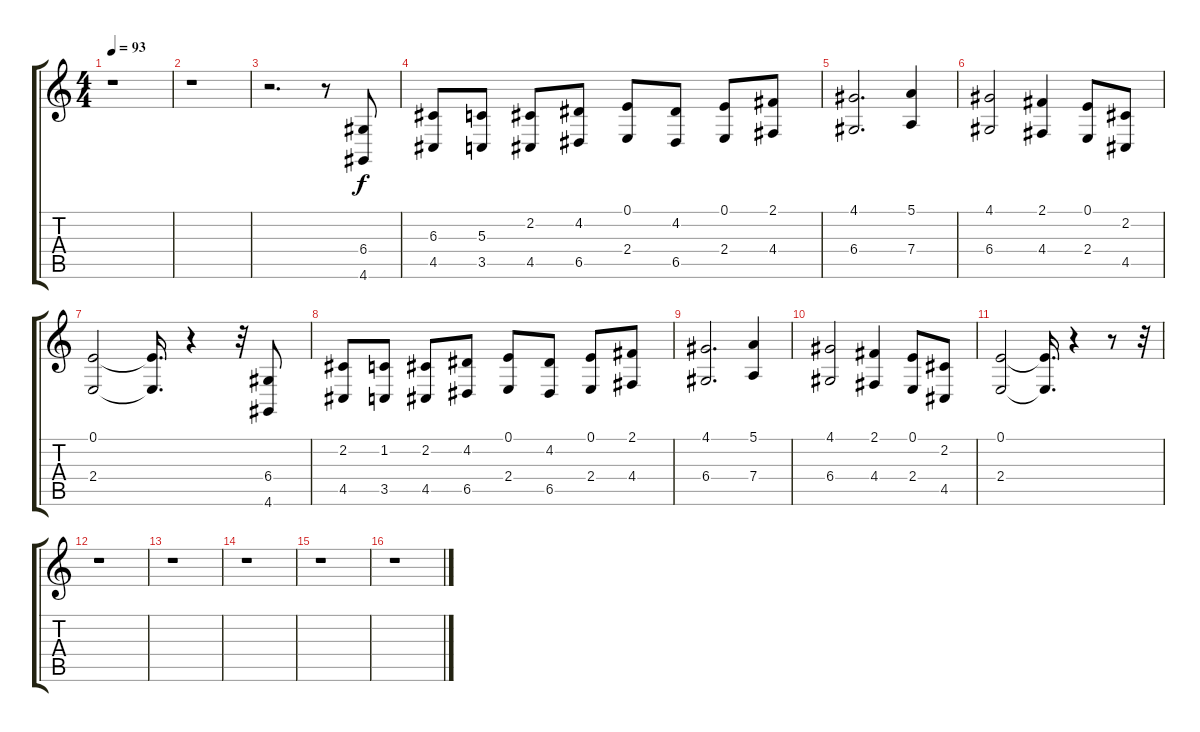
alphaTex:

\track "" {instrument trombone}
\staff {score tabs}
\tuning (E4 B3 G3 D3 A2 E2) {hide}
\ts (4 4)
\tempo 93
\clef g2
\ks c
r.1{dy f} |
r.1 |
r.2{d} r.8 (6.4 4.6).8 |
(6.3 4.5).8 (5.3 3.5).8 (2.2 4.5).8 (4.2 6.5).8 (0.1 2.4).8 (4.2 6.5).8 (0.1 2.4).8 (2.1 4.4).8 |
(4.1 6.4).2{d} (5.1 7.4).4 |
(4.1 6.4).2 (2.1 4.4).4 (0.1 2.4).8 (2.2 4.5).8 |
(0.1 2.4).2 (0.1{t} 2.4{t}).16{d} r.4 r.32 (6.4 4.6).8 |
(2.2 4.5).8 (1.2 3.5).8 (2.2 4.5).8 (4.2 6.5).8 (0.1 2.4).8 (4.2 6.5).8 (0.1 2.4).8 (2.1 4.4).8 |
(4.1 6.4).2{d} (5.1 7.4).4 |
(4.1 6.4).2 (2.1 4.4).4 (0.1 2.4).8 (2.2 4.5).8 |
(0.1 2.4).2 (0.1{t} 2.4{t}).16{d} r.4 r.8 r.32 |
r.1 |
r.1 |
r.1 |
r.1 |
r.1
